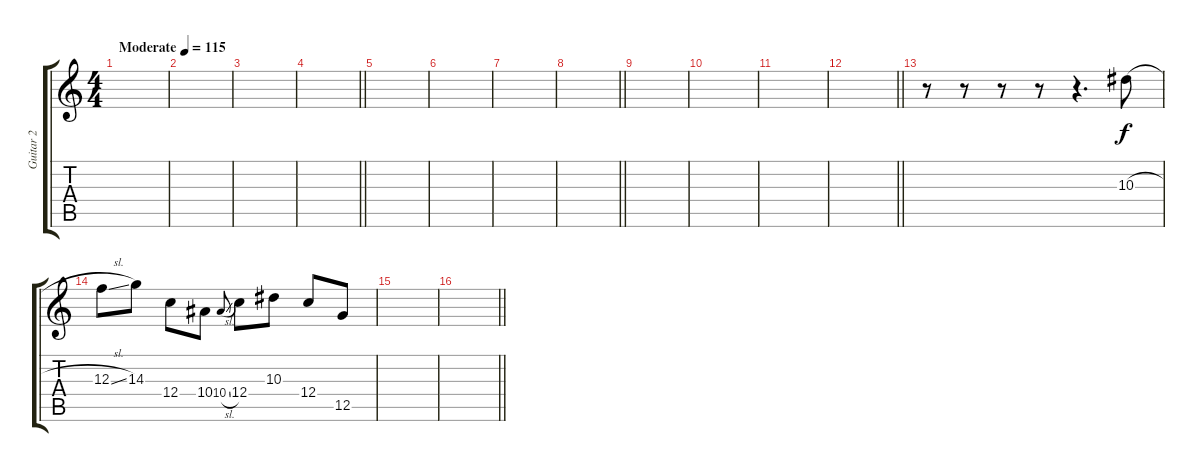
\track ("Guitar 2" "Guitar 2") {instrument distortionguitar}
\staff {score tabs}
\tuning (D4 A3 F3 C3 G2 C2) {hide}
\ts (4 4)
\tempo (115 "Moderate")
\clef g2
\ks c
|
|
|
\barLineRight lightlight
|
|
|
|
\barLineRight lightlight
|
|
|
|
\barLineRight lightlight
|
r.8 r.8 r.8 r.8 r.4{d} 10.3{h}.8 |
12.3{sl}.8 14.3.8 12.4.8 10.4.8 10.4{sl}.8{gr onbeat} 12.4.8 10.3.8 12.4.8 12.5.8 |
|
\barLineRight lightlight
